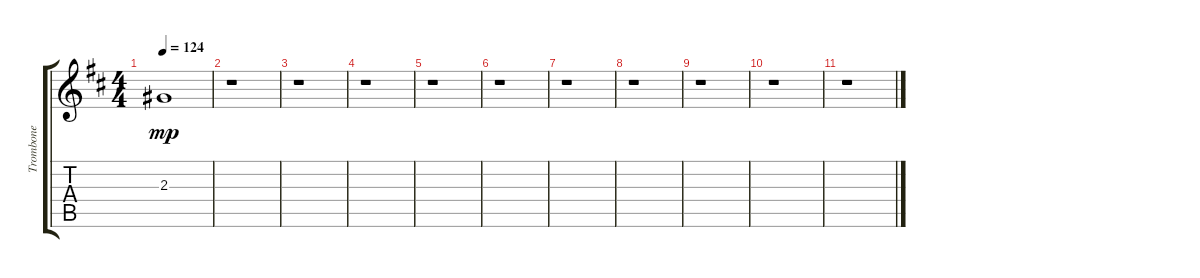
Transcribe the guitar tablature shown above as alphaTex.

\track ("Trombone" "Trombone") {instrument electricguitarjazz}
\staff {score tabs}
\tuning (Eb4 Bb3 Gb3 Db3 Ab2 Eb2) {hide}
\ts (4 4)
\tempo 124
\clef g2
\ks d
2.3.1{dy mp} |
r.1 |
r.1 |
r.1 |
r.1 |
r.1 |
r.1 |
r.1 |
r.1 |
r.1 |
r.1
